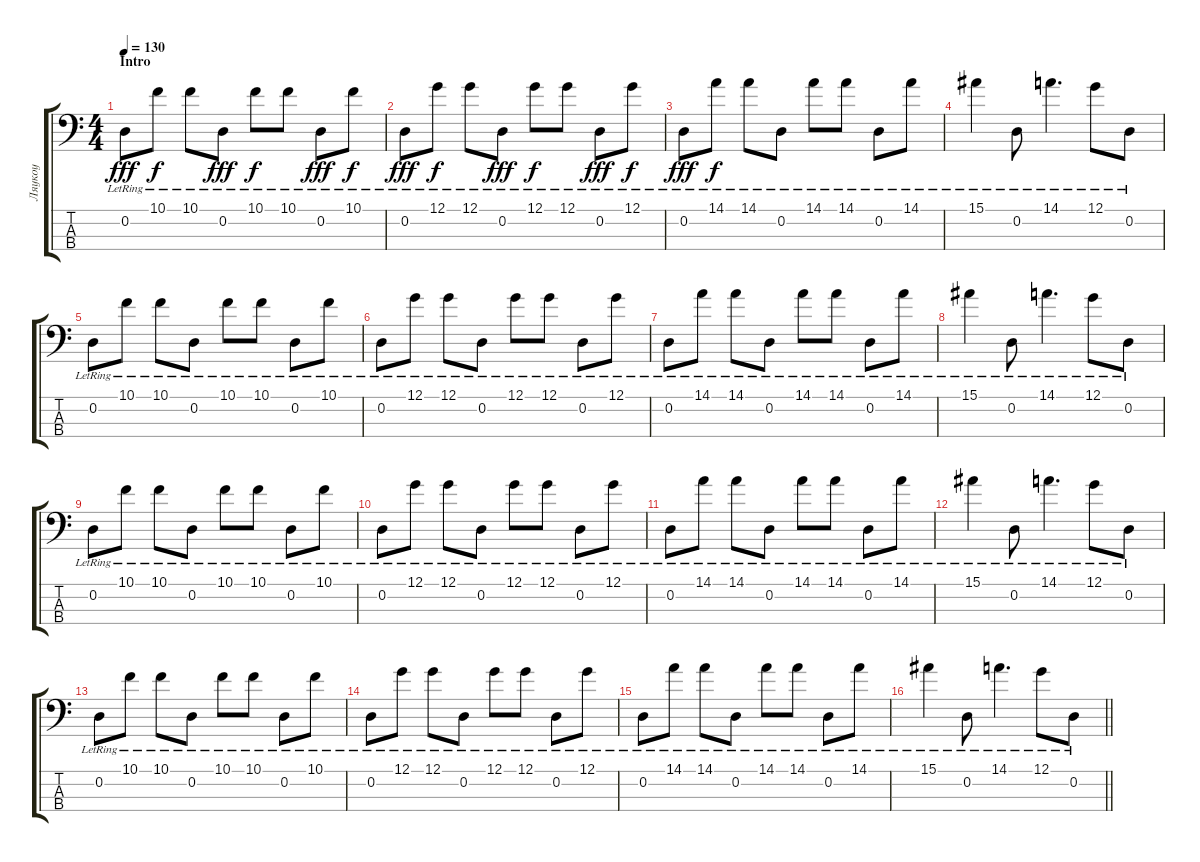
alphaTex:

\track ("Ляукоу" "Ляукоу") {instrument electricbassfinger}
\staff {score tabs}
\tuning (G2 D2 A1 E1) {hide}
\ts (4 4)
\section ("" "Intro")
\tempo 130
\clef f4
\ks c
0.2{lr}.8{dy fff instrument electricbassfinger} 10.1{lr}.8{dy f} 10.1{lr}.8 0.2{lr}.8{dy fff} 10.1{lr}.8{dy f} 10.1{lr}.8 0.2{lr}.8{dy fff} 10.1{lr}.8{dy f} |
0.2{lr}.8{dy fff} 12.1{lr}.8{dy f} 12.1{lr}.8 0.2{lr}.8{dy fff} 12.1{lr}.8{dy f} 12.1{lr}.8 0.2{lr}.8{dy fff} 12.1{lr}.8{dy f} |
0.2{lr}.8{dy fff} 14.1{lr}.8{dy f} 14.1{lr}.8 0.2{lr}.8 14.1{lr}.8 14.1{lr}.8 0.2{lr}.8 14.1{lr}.8 |
15.1{lr}.4 0.2{lr}.8 14.1{lr}.4{d} 12.1{lr}.8 0.2{lr}.8 |
0.2{lr}.8 10.1{lr}.8 10.1{lr}.8 0.2{lr}.8 10.1{lr}.8 10.1{lr}.8 0.2{lr}.8 10.1{lr}.8 |
0.2{lr}.8 12.1{lr}.8 12.1{lr}.8 0.2{lr}.8 12.1{lr}.8 12.1{lr}.8 0.2{lr}.8 12.1{lr}.8 |
0.2{lr}.8 14.1{lr}.8 14.1{lr}.8 0.2{lr}.8 14.1{lr}.8 14.1{lr}.8 0.2{lr}.8 14.1{lr}.8 |
15.1{lr}.4 0.2{lr}.8 14.1{lr}.4{d} 12.1{lr}.8 0.2{lr}.8 |
0.2{lr}.8 10.1{lr}.8 10.1{lr}.8 0.2{lr}.8 10.1{lr}.8 10.1{lr}.8 0.2{lr}.8 10.1{lr}.8 |
0.2{lr}.8 12.1{lr}.8 12.1{lr}.8 0.2{lr}.8 12.1{lr}.8 12.1{lr}.8 0.2{lr}.8 12.1{lr}.8 |
0.2{lr}.8 14.1{lr}.8 14.1{lr}.8 0.2{lr}.8 14.1{lr}.8 14.1{lr}.8 0.2{lr}.8 14.1{lr}.8 |
15.1{lr}.4 0.2{lr}.8 14.1{lr}.4{d} 12.1{lr}.8 0.2{lr}.8 |
0.2{lr}.8 10.1{lr}.8 10.1{lr}.8 0.2{lr}.8 10.1{lr}.8 10.1{lr}.8 0.2{lr}.8 10.1{lr}.8 |
0.2{lr}.8 12.1{lr}.8 12.1{lr}.8 0.2{lr}.8 12.1{lr}.8 12.1{lr}.8 0.2{lr}.8 12.1{lr}.8 |
0.2{lr}.8 14.1{lr}.8 14.1{lr}.8 0.2{lr}.8 14.1{lr}.8 14.1{lr}.8 0.2{lr}.8 14.1{lr}.8 |
\barLineRight lightlight
15.1{lr}.4 0.2{lr}.8 14.1{lr}.4{d} 12.1{lr}.8 0.2{lr}.8
